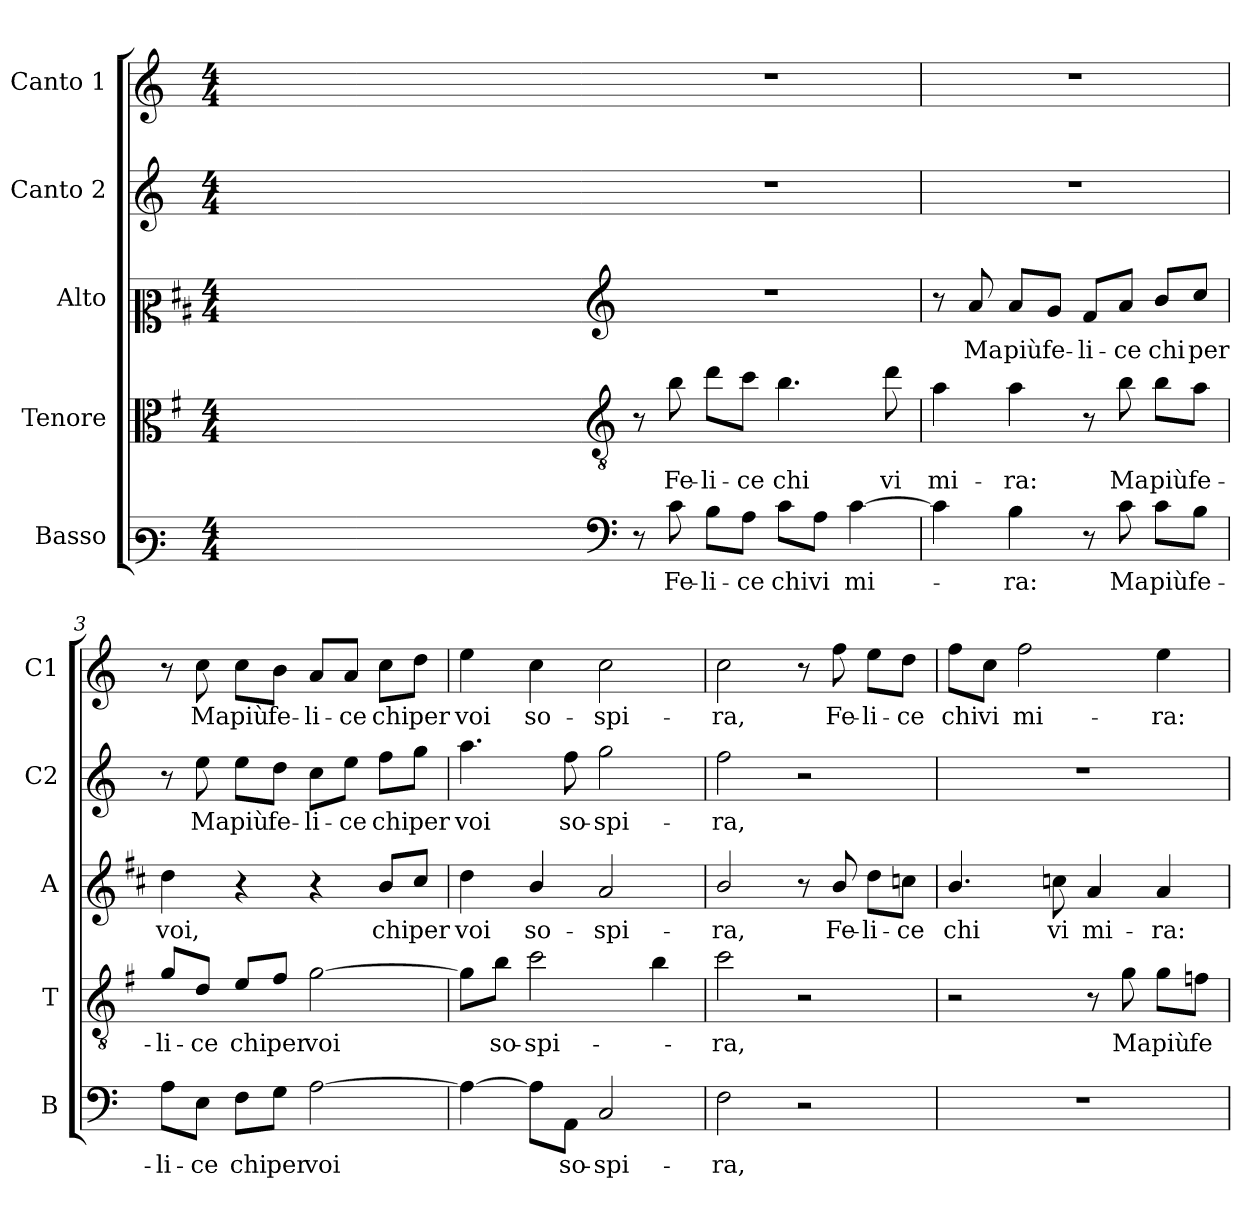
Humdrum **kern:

**kern	**text	**kern	**text	**kern	**text	**kern	**text	**kern	**text
*part5	*part5	*part4	*part4	*part3	*part3	*part2	*part2	*part1	*part1
*staff5	*staff5	*staff4	*staff4	*staff3	*staff3	*staff2	*staff2	*staff1	*staff1
*I"Basso	*	*I"Tenore	*	*I"Alto	*	*I"Canto 2	*	*I"Canto 1	*
*I'B	*	*I'T	*	*I'A	*	*I'C2	*	*I'C1	*
*clefF3	*	*clefC3	*	*clefC2	*	*clefG2	*	*clefG2	*
*	*	*ITrd4c7	*	*ITrd1c2	*	*	*	*	*
*k[]	*	*k[]	*	*k[]	*	*k[]	*	*k[]	*
*C:	*	*C:	*	*C:	*	*C:	*	*C:	*
*M4/4	*	*M4/4	*	*M4/4	*	*M4/4	*	*M4/4	*
=	=	=	=	=	=	=	=	=	=
1ryy	.	1ryy	.	1ryy	.	1ryy	.	1ryy	.
=1X-	=1X-	=1X-	=1X-	=1X-	=1X-	=1X-	=1X-	=1X-	=1X-
4ryy	.	4ryy	.	4ryy	.	4ryy	.	4ryy	.
4ryy	.	4ryy	.	4ryy	.	4ryy	.	4ryy	.
4ryy	.	4ryy	.	4ryy	.	4ryy	.	4ryy	.
4ryy	.	4ryy	.	4ryy	.	4ryy	.	4ryy	.
=1-	=1-	=1-	=1-	=1-	=1-	=1-	=1-	=1-	=1-
*clefF4	*	*clefGv2	*	*clefG2	*	*	*	*	*
8r	.	8r	.	1r	.	1r	.	1r	.
!	!LO:LY:b	!	!LO:LY:b	!	!	!	!	!	!
8c\	Fe-	8e\	Fe-	.	.	.	.	.	.
!	!LO:LY:b	!	!LO:LY:b	!	!	!	!	!	!
8B\L	-li-	8g\L	-li-	.	.	.	.	.	.
!	!LO:LY:b	!	!LO:LY:b	!	!	!	!	!	!
8A\J	-ce	8f\J	-ce	.	.	.	.	.	.
!	!LO:LY:b	!	!LO:LY:b	!	!	!	!	!	!
8c\L	chi	4.e\	chi	.	.	.	.	.	.
!	!LO:LY:b	!	!	!	!	!	!	!	!
8A\J	vi	.	.	.	.	.	.	.	.
!	!LO:LY:b	!	!	!	!	!	!	!	!
[4c\	mi-	.	.	.	.	.	.	.	.
!	!	!	!LO:LY:b	!	!	!	!	!	!
.	.	8g\	vi	.	.	.	.	.	.
=2	=2	=2	=2	=2	=2	=2	=2	=2	=2
!	!	!	!LO:LY:b	!	!	!	!	!	!
4c\]	.	4d\	mi-	8r	.	1r	.	1r	.
!	!	!	!	!	!LO:LY:b	!	!	!	!
.	.	.	.	8g/	Ma	.	.	.	.
!	!LO:LY:b	!	!LO:LY:b	!	!LO:LY:b	!	!	!	!
4B\	-ra:	4d\	-ra:	8g/L	più	.	.	.	.
!	!	!	!	!	!LO:LY:b	!	!	!	!
.	.	.	.	8f/J	fe-	.	.	.	.
!	!	!	!	!	!LO:LY:b	!	!	!	!
8r	.	8r	.	8e/L	-li-	.	.	.	.
!	!LO:LY:b	!	!LO:LY:b	!	!LO:LY:b	!	!	!	!
8c\	Ma	8e\	Ma	8g/J	-ce	.	.	.	.
!	!LO:LY:b	!	!LO:LY:b	!	!LO:LY:b	!	!	!	!
8c\L	più	8e\L	più	8a/L	chi	.	.	.	.
!	!LO:LY:b	!	!LO:LY:b	!	!LO:LY:b	!	!	!	!
8B\J	fe-	8d\J	fe-	8b/J	per	.	.	.	.
=3	=3	=3	=3	=3	=3	=3	=3	=3	=3
!	!LO:LY:b	!	!LO:LY:b	!	!LO:LY:b	!	!	!	!
8A\L	-li-	8c/L	-li-	4cc\	voi,	8r	.	8r	.
!	!LO:LY:b	!	!LO:LY:b	!	!	!	!LO:LY:b	!	!LO:LY:b
8E\J	-ce	8G/J	-ce	.	.	8ee\	Ma	8cc\	Ma
!	!LO:LY:b	!	!LO:LY:b	!	!	!	!LO:LY:b	!	!LO:LY:b
8F\L	chi	8A/L	chi	4r	.	8ee\L	più	8cc\L	più
!	!LO:LY:b	!	!LO:LY:b	!	!	!	!LO:LY:b	!	!LO:LY:b
8G\J	per	8B/J	per	.	.	8dd\J	fe-	8b\J	fe-
!	!LO:LY:b	!	!LO:LY:b	!	!	!	!LO:LY:b	!	!LO:LY:b
[2A\	voi	[2c\	voi	4r	.	8cc\L	-li-	8a/L	-li-
!	!	!	!	!	!	!	!LO:LY:b	!	!LO:LY:b
.	.	.	.	.	.	8ee\J	-ce	8a/J	-ce
!	!	!	!	!	!LO:LY:b	!	!LO:LY:b	!	!LO:LY:b
.	.	.	.	8a/L	chi	8ff\L	chi	8cc\L	chi
!	!	!	!	!	!LO:LY:b	!	!LO:LY:b	!	!LO:LY:b
.	.	.	.	8b/J	per	8gg\J	per	8dd\J	per
!!LO:LB:g=z
=4	=4	=4	=4	=4	=4	=4	=4	=4	=4
!	!	!	!	!	!LO:LY:b	!	!LO:LY:b	!	!LO:LY:b
4A\_	.	8c\L]	.	4cc\	voi	4.aa\	voi	4ee\	voi
!	!	!	!LO:LY:b	!	!	!	!	!	!
.	.	8e\J	so-	.	.	.	.	.	.
!	!	!	!LO:LY:b	!	!LO:LY:b	!	!	!	!LO:LY:b
8A\L]	.	2f\	-spi-	4a/	so-	.	.	4cc\	so-
!	!LO:LY:b	!	!	!	!	!	!LO:LY:b	!	!
8AA\J	so-	.	.	.	.	8ff\	so-	.	.
!	!LO:LY:b	!	!	!	!LO:LY:b	!	!LO:LY:b	!	!LO:LY:b
2C/	-spi-	.	.	2g/	-spi-	2gg\	-spi-	2cc\	-spi-
.	.	4e\	.	.	.	.	.	.	.
=5	=5	=5	=5	=5	=5	=5	=5	=5	=5
!	!LO:LY:b	!	!LO:LY:b	!	!LO:LY:b	!	!LO:LY:b	!	!LO:LY:b
2F\	-ra,	2f\	-ra,	2a/	-ra,	2ff\	-ra,	2cc\	-ra,
2r	.	2r	.	8r	.	2r	.	8r	.
!	!	!	!	!	!LO:LY:b	!	!	!	!LO:LY:b
.	.	.	.	8a/	Fe-	.	.	8ff\	Fe-
!	!	!	!	!	!LO:LY:b	!	!	!	!LO:LY:b
.	.	.	.	8cc\L	-li-	.	.	8ee\L	-li-
!	!	!	!	!	!LO:LY:b	!	!	!	!LO:LY:b
.	.	.	.	8b-X\J	-ce	.	.	8dd\J	-ce
=6	=6	=6	=6	=6	=6	=6	=6	=6	=6
!	!	!	!	!	!LO:LY:b	!	!	!	!LO:LY:b
1r	.	2r	.	4.a/	chi	1r	.	8ff\L	chi
!	!	!	!	!	!	!	!	!	!LO:LY:b
.	.	.	.	.	.	.	.	8cc\J	vi
!	!	!	!	!	!	!	!	!	!LO:LY:b
.	.	.	.	.	.	.	.	2ff\	mi-
!	!	!	!	!	!LO:LY:b	!	!	!	!
.	.	.	.	8b-X\	vi	.	.	.	.
!	!	!	!	!	!LO:LY:b	!	!	!	!
.	.	8r	.	4g/	mi-	.	.	.	.
!	!	!	!LO:LY:b	!	!	!	!	!	!
.	.	8c\	Ma	.	.	.	.	.	.
!	!	!	!LO:LY:b	!	!LO:LY:b	!	!	!	!LO:LY:b
.	.	8c\L	più	4g/	-ra:	.	.	4ee\	-ra:
!	!	!	!LO:LY:b	!	!	!	!	!	!
.	.	8B-X\J	fe-	.	.	.	.	.	.
=	=	=	=	=	=	=	=	=	=
*-	*-	*-	*-	*-	*-	*-	*-	*-	*-
